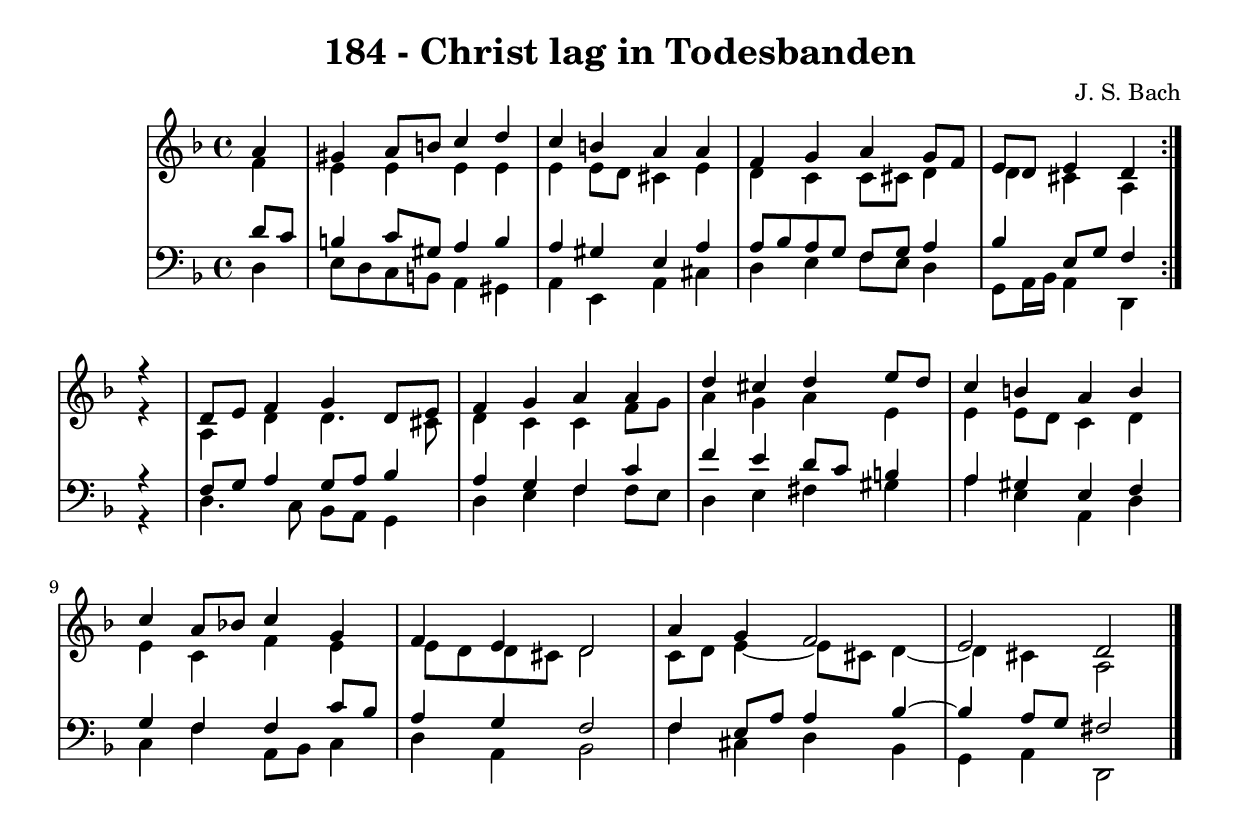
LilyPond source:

\version "2.10.33"

\header {
  title = "184 - Christ lag in Todesbanden"
  composer = "J. S. Bach"
}


global = {
  \time 4/4
  \key d \minor
}


soprano = \relative c'' {
  \repeat volta 2 {
    \partial 4  a 
    gis a8 b c4 d 
    c b a a 
    f g a g8 f 
    e d e4 d 
  }  r 
  d8 e f4 g d8 e 
  f4 g a a 
  d cis d e8 d 
  c4 b a b 
  c a8 bes! c4 g 
  f e d2 
  a'4 g f2 
  e d 
  
}

alto = \relative c' {
  \repeat volta 2 {
    \partial 4 f4 
    e e e e 
    e e8 d cis4 e 
    d c c8 cis d4 
    d cis a 
  }  r 
  a d d4. cis8 
  d4 c c f8 g 
  a4 g a e 
  e e8 d c4 d 
  e c f e 
  e8 d d cis d2 
  c8 d e4~ e8 cis d4~  
  d cis a2 
}

tenor = \relative c' {
  \repeat volta 2 {
    \partial 4 d8 c 
    b4 c8 gis a4 b 
    a gis e a 
    a8 bes a g f g a4 
    bes e,8 g f4 
  }  r 
  f8 g a4 g8 a bes4 
  a g f c'
  f e d8 c b4 
  a gis e f 
  g f f c'8 bes 
  a4 g f2 
  f4 e8 a a4 bes~  
  bes a8 g fis2 
  
}

baixo = \relative c {
  \repeat volta 2 {
    \partial 4  d4 
    e8 d c b a4 gis 
    a e a cis 
    d e f8 e d4 
    g,8 a16 bes a4 d, 
  }  r 
  d'4. c8 bes a g4 
  d' e f f8 e 
  d4 e fis gis 
  a e a, d 
  c f a,8 bes c4 
  d a bes2 
  f'4 cis d bes 
  g a d,2 
  
}

\score {
  <<
    \new StaffGroup <<
      \override StaffGroup.SystemStartBracket #'style = #'line 
      \new Staff {
        <<
          \global
          \new Voice = "soprano" { \voiceOne \soprano }
          \new Voice = "alto" { \voiceTwo \alto }
        >>
      }
      \new Staff {
        <<
          \global
          \clef "bass"
          \new Voice = "tenor" {\voiceOne \tenor }
          \new Voice = "baixo" { \voiceTwo \baixo \bar "|."}
        >>
      }
    >>
  >>
  \layout {}
  \midi {}
}